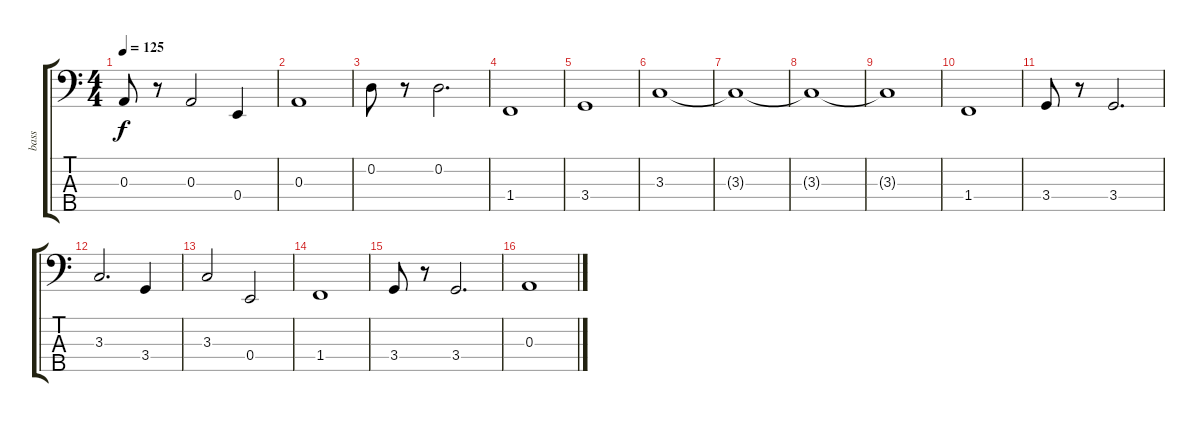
\track ("bass" "bass") {instrument electricbassfinger}
\staff {score tabs}
\tuning (E3 D2 A1 E1 C0) {hide}
\ts (4 4)
\tempo 125
\clef f4
\ks c
0.3.8{dy f} r.8 0.3.2 0.4.4 |
0.3.1 |
0.2.8 r.8 0.2.2{d} |
1.4.1 |
3.4.1 |
3.3.1 |
3.3{t}.1 |
3.3{t}.1 |
3.3{t}.1 |
1.4.1 |
3.4.8 r.8 3.4.2{d} |
3.3.2{d} 3.4.4 |
3.3.2 0.4.2 |
1.4.1 |
3.4.8 r.8 3.4.2{d} |
0.3.1
